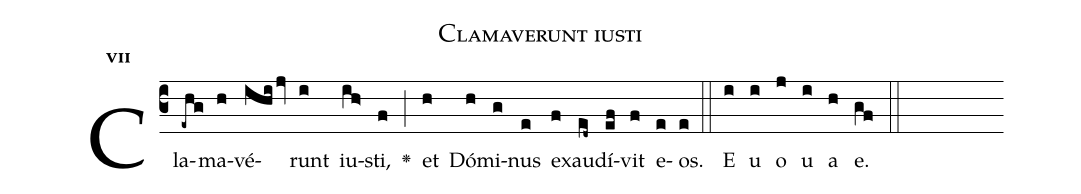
name:Clamaverunt iusti;
office-part:Antiphona;
mode:7;
%%
initial-style: 1;
name: Clamaverunt iusti;
book: Antiphonae & Responsoria/Tomus III, p. 89;
occasion: Psalterium Hebdomada III Sabbato;
office-part: Hora media Ant 3;
user-notes: ;
commentary: ;
annotation: 7a;
centering-scheme: english;
fontsize: 12;
font: OFLSortsMillGoudy;
height: 11;
width: 4.5;
%%
(c3)Cla(-ehg)ma(h)vé(ihijv)runt(i) iu(ih>)sti,(f) <v>\greheightstar</v>(;) et(h) Dó(h)mi(g)nus(e) e(f)xau(ed~)dí(ef)vit(f) e(e)os.(e) (::)
E(i) u(i) o(j) u(i) a(h) e.(gf) (::)
